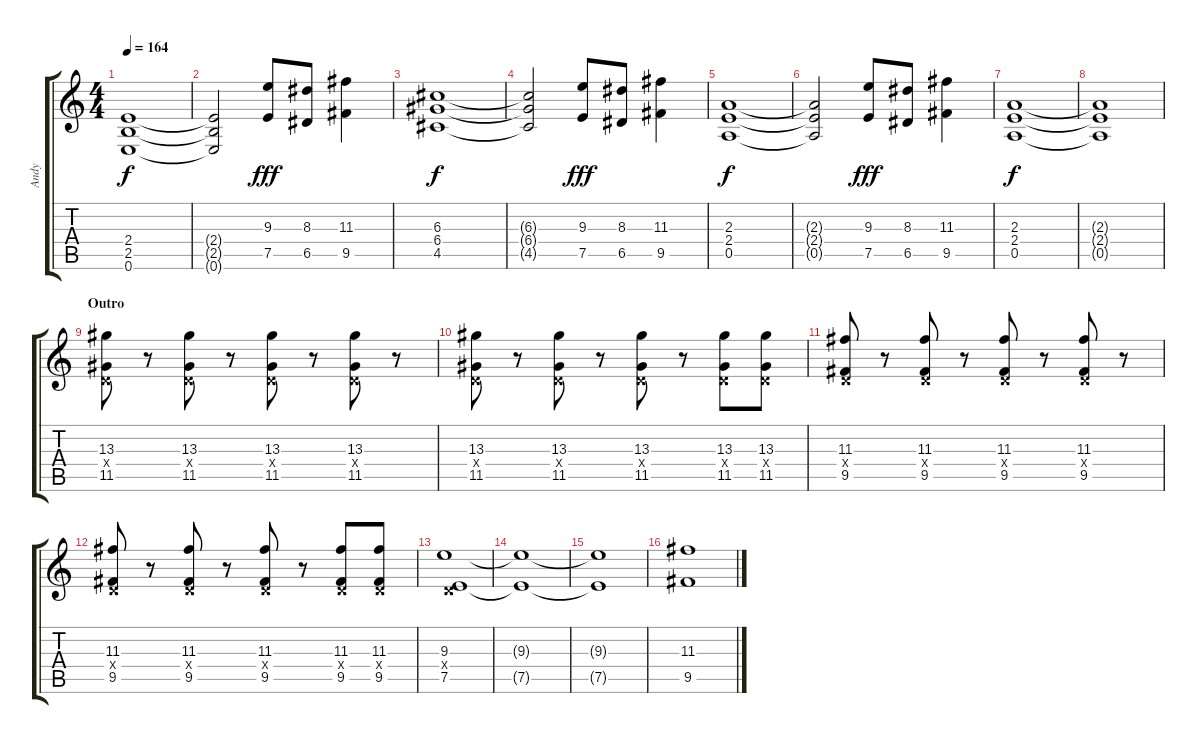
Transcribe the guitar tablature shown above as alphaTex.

\track ("Andy" "Andy") {instrument electricguitarjazz}
\staff {score tabs}
\tuning (E4 B3 G3 D3 A2 E2) {hide}
\ts (4 4)
\tempo 164
\clef g2
\ks c
(2.4 2.5 0.6).1{dy f} |
(2.4{t} 2.5{t} 0.6{t}).2 (9.3 7.5).8{dy fff instrument distortionguitar} (8.3 6.5).8 (11.3 9.5).4 |
(6.3 6.4 4.5).1{dy f} |
(6.3{t} 6.4{t} 4.5{t}).2 (9.3 7.5).8{dy fff instrument distortionguitar} (8.3 6.5).8 (11.3 9.5).4 |
(2.3 2.4 0.5).1{dy f} |
(2.3{t} 2.4{t} 0.5{t}).2 (9.3 7.5).8{dy fff instrument distortionguitar} (8.3 6.5).8 (11.3 9.5).4 |
(2.3 2.4 0.5).1{dy f} |
(2.3{t} 2.4{t} 0.5{t}).1 |
\section ("" "Outro")
(13.3 0.4{x} 11.5).8{instrument distortionguitar} r.8 (13.3 0.4{x} 11.5).8 r.8 (13.3 0.4{x} 11.5).8 r.8 (13.3 0.4{x} 11.5).8 r.8 |
(13.3 0.4{x} 11.5).8{instrument distortionguitar} r.8 (13.3 0.4{x} 11.5).8 r.8 (13.3 0.4{x} 11.5).8 r.8 (13.3 0.4{x} 11.5).8 (13.3 0.4{x} 11.5).8 |
(11.3 0.4{x} 9.5).8{instrument distortionguitar} r.8 (11.3 0.4{x} 9.5).8 r.8 (11.3 0.4{x} 9.5).8 r.8 (11.3 0.4{x} 9.5).8 r.8 |
(11.3 0.4{x} 9.5).8{instrument distortionguitar} r.8 (11.3 0.4{x} 9.5).8 r.8 (11.3 0.4{x} 9.5).8 r.8 (11.3 0.4{x} 9.5).8 (11.3 0.4{x} 9.5).8 |
(9.3 0.4{x} 7.5).1{instrument distortionguitar} |
(9.3{t} 7.5{t}).1 |
(9.3{t} 7.5{t}).1 |
(11.3 9.5).1{instrument distortionguitar}
